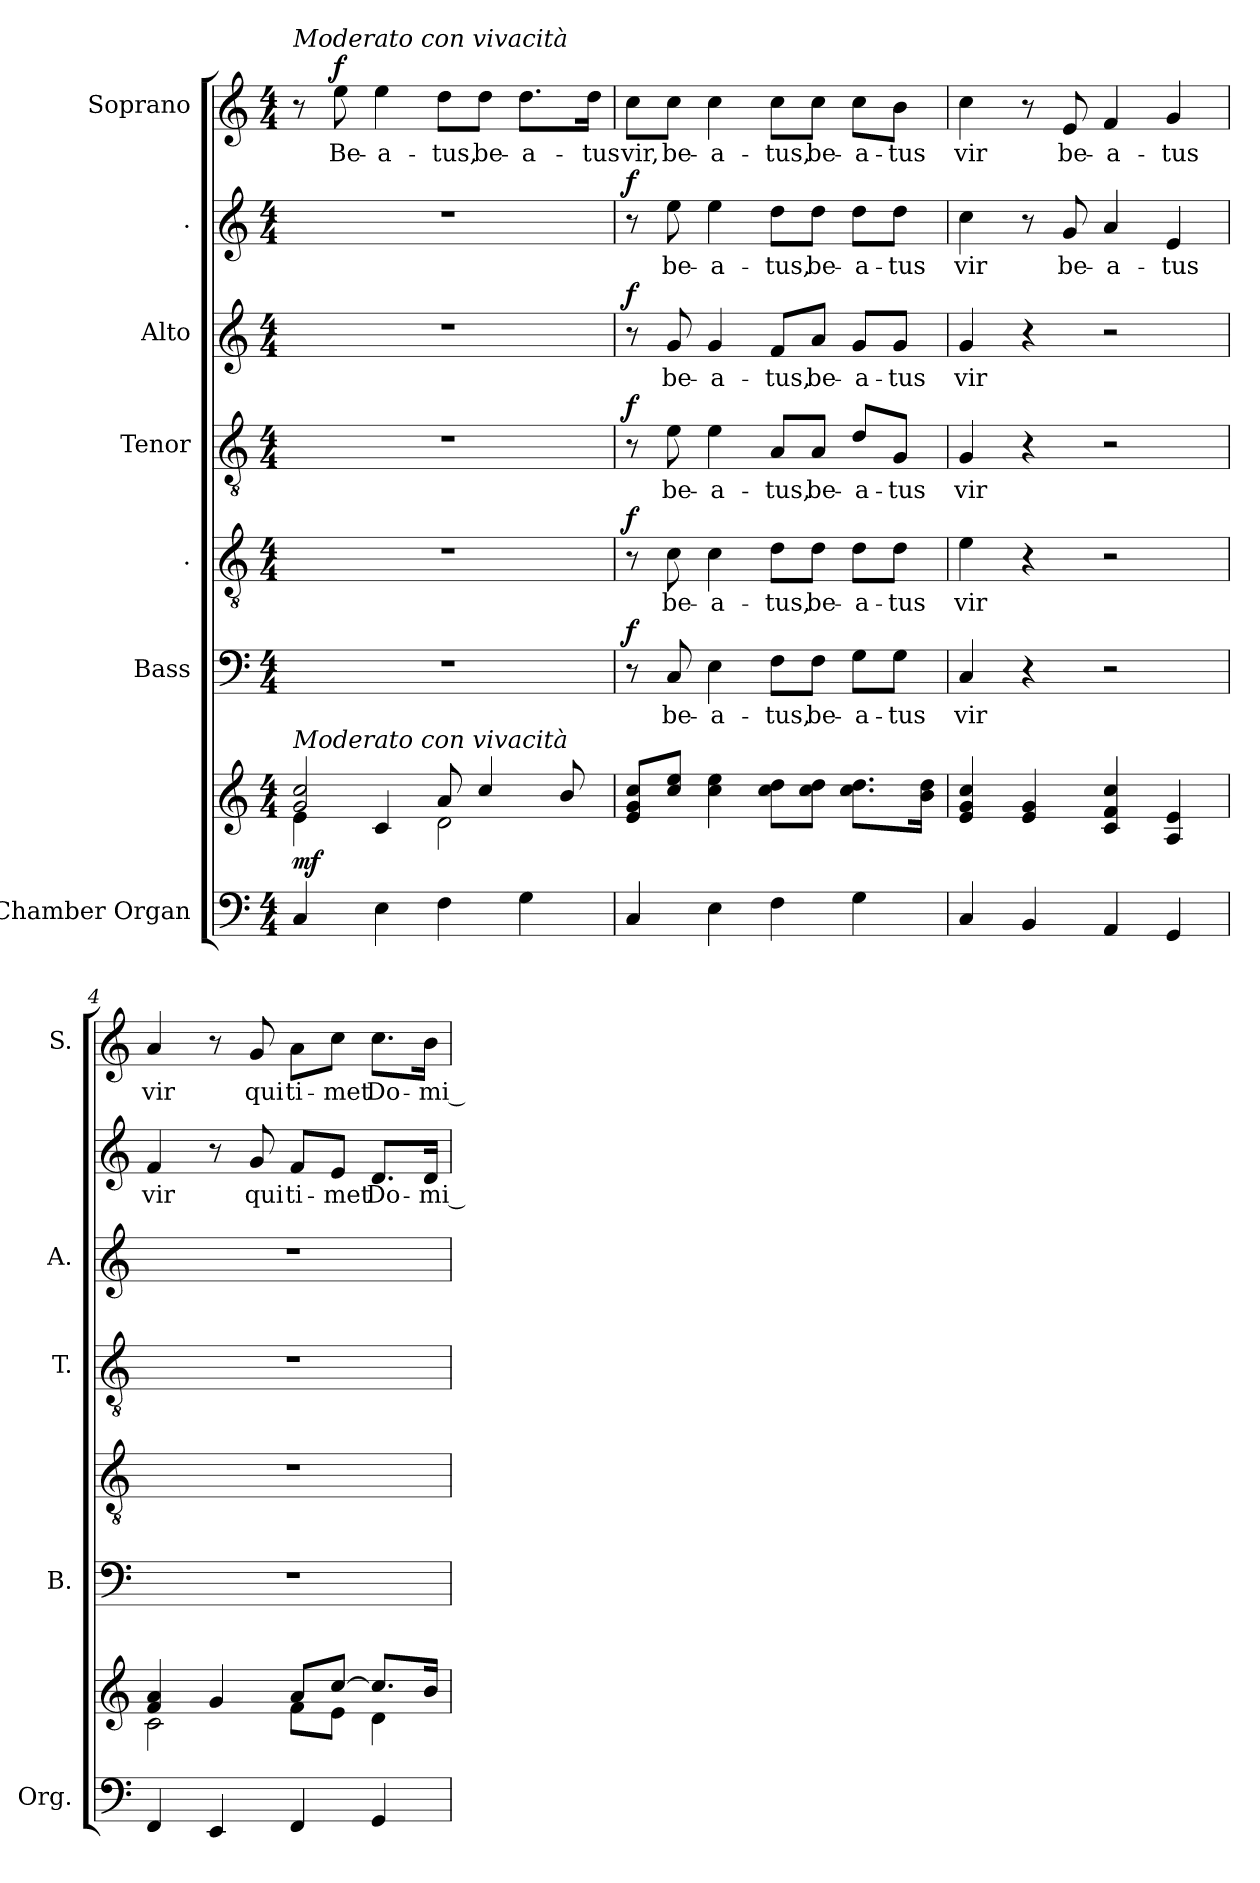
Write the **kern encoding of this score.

**kern	**kern	**dynam	**kern	**text	**dynam	**kern	**text	**dynam	**kern	**text	**dynam	**kern	**text	**dynam	**kern	**text	**dynam	**kern	**text	**dynam
*part7	*part7	*part7	*part6	*part6	*part6	*part5	*part5	*part5	*part4	*part4	*part4	*part3	*part3	*part3	*part2	*part2	*part2	*part1	*part1	*part1
*staff8	*staff7	*staff7/8	*staff6	*staff6	*staff6	*staff5	*staff5	*staff5	*staff4	*staff4	*staff4	*staff3	*staff3	*staff3	*staff2	*staff2	*staff2	*staff1	*staff1	*staff1
*I"Chamber  Organ	*	*	*I"Bass	*	*	*I".	*	*	*I"Tenor	*	*	*I"Alto	*	*	*I".	*	*	*I"Soprano	*	*
*I'Org.	*	*	*I'B.	*	*	*	*	*	*I'T.	*	*	*I'A.	*	*	*	*	*	*I'S.	*	*
!!LO:PB:g=z
*clefF4	*clefG2	*	*clefF4	*	*	*clefGv2	*	*	*clefGv2	*	*	*clefG2	*	*	*clefG2	*	*	*clefG2	*	*
*	*	*	*	*	*	*ITrd7c12	*	*	*ITrd7c12	*	*	*	*	*	*	*	*	*	*	*
*k[]	*k[]	*	*k[]	*	*	*k[]	*	*	*k[]	*	*	*k[]	*	*	*k[]	*	*	*k[]	*	*
*C:	*C:	*	*C:	*	*	*C:	*	*	*C:	*	*	*C:	*	*	*C:	*	*	*C:	*	*
*M4/4	*M4/4	*	*M4/4	*	*	*M4/4	*	*	*M4/4	*	*	*M4/4	*	*	*M4/4	*	*	*M4/4	*	*
*MM86	*MM86	*	*MM86	*	*	*MM86	*	*	*MM86	*	*	*MM86	*	*	*MM86	*	*	*MM86	*	*
=1	=1	=1	=1	=1	=1	=1	=1	=1	=1	=1	=1	=1	=1	=1	=1	=1	=1	=1	=1	=1
*	*^	*	*	*	*	*	*	*	*	*	*	*	*	*	*	*	*	*	*	*
!	!	!	!	!	!	!	!	!	!	!	!	!	!	!	!	!	!	!	!LO:TX:a:i:t=Moderato con vivacità	!	!
!	!LO:TX:a:i:t=Moderato con vivacità	!	!	!	!	!	!	!	!	!	!	!	!	!	!	!	!	!	!	!	!
4Ci/	2gi/ 2cci	4ei\	mf	1r	.	.	1r	.	.	1r	.	.	1r	.	.	1r	.	.	8r	.	.
!	!	!	!	!	!	!	!	!	!	!	!	!	!	!	!	!	!	!	!	!LO:LY:b:color=#000000	!
.	.	.	.	.	.	.	.	.	.	.	.	.	.	.	.	.	.	.	8eei\	Be-	f
!	!	!	!	!	!	!	!	!	!	!	!	!	!	!	!	!	!	!	!	!LO:LY:b:color=#000000	!
4Ei\	.	4ci/	.	.	.	.	.	.	.	.	.	.	.	.	.	.	.	.	4eei\	-a-	.
!	!	!	!	!	!	!	!	!	!	!	!	!	!	!	!	!	!	!	!	!LO:LY:b:color=#000000	!
4Fi\	8ai/	2di\	.	.	.	.	.	.	.	.	.	.	.	.	.	.	.	.	8ddi\L	-tus,	.
!	!	!	!	!	!	!	!	!	!	!	!	!	!	!	!	!	!	!	!	!LO:LY:b:color=#000000	!
.	4cci/	.	.	.	.	.	.	.	.	.	.	.	.	.	.	.	.	.	8ddi\J	be-	.
!	!	!	!	!	!	!	!	!	!	!	!	!	!	!	!	!	!	!	!	!LO:LY:b:color=#000000	!
4Gi\	.	.	.	.	.	.	.	.	.	.	.	.	.	.	.	.	.	.	8.ddi\L	-a-	.
.	8bi/	.	.	.	.	.	.	.	.	.	.	.	.	.	.	.	.	.	.	.	.
!	!	!	!	!	!	!	!	!	!	!	!	!	!	!	!	!	!	!	!	!LO:LY:b:color=#000000	!
.	.	.	.	.	.	.	.	.	.	.	.	.	.	.	.	.	.	.	16ddi\Jk	-tus	.
*	*v	*v	*	*	*	*	*	*	*	*	*	*	*	*	*	*	*	*	*	*	*
=2	=2	=2	=2	=2	=2	=2	=2	=2	=2	=2	=2	=2	=2	=2	=2	=2	=2	=2	=2	=2
!	!	!	!	!	!	!	!	!	!	!	!	!	!	!	!	!	!	!	!LO:LY:b:color=#000000	!
4Ci/	8ei/ 8gi/ 8cci/L	.	8r	.	f	8r	.	f	8r	.	f	8r	.	f	8r	.	f	8cci\L	vir,	.
!	!	!	!	!LO:LY:b:color=#000000	!	!	!	!	!	!	!	!	!	!	!	!	!	!	!	!
!	!	!	!	!	!	!	!LO:LY:b:color=#000000	!	!	!	!	!	!	!	!	!	!	!	!	!
!	!	!	!	!	!	!	!	!	!	!LO:LY:b:color=#000000	!	!	!	!	!	!	!	!	!	!
!	!	!	!	!	!	!	!	!	!	!	!	!	!LO:LY:b:color=#000000	!	!	!	!	!	!	!
!	!	!	!	!	!	!	!	!	!	!	!	!	!	!	!	!LO:LY:b:color=#000000	!	!	!	!
!	!	!	!	!	!	!	!	!	!	!	!	!	!	!	!	!	!	!	!LO:LY:b:color=#000000	!
.	8cci/ 8eei/J	.	8Ci/	be-	.	8Ci\	be-	.	8Ei\	be-	.	8gi/	be-	.	8eei\	be-	.	8cci\J	be-	.
!	!	!	!	!LO:LY:b:color=#000000	!	!	!	!	!	!	!	!	!	!	!	!	!	!	!	!
!	!	!	!	!	!	!	!LO:LY:b:color=#000000	!	!	!	!	!	!	!	!	!	!	!	!	!
!	!	!	!	!	!	!	!	!	!	!LO:LY:b:color=#000000	!	!	!	!	!	!	!	!	!	!
!	!	!	!	!	!	!	!	!	!	!	!	!	!LO:LY:b:color=#000000	!	!	!	!	!	!	!
!	!	!	!	!	!	!	!	!	!	!	!	!	!	!	!	!LO:LY:b:color=#000000	!	!	!	!
!	!	!	!	!	!	!	!	!	!	!	!	!	!	!	!	!	!	!	!LO:LY:b:color=#000000	!
4Ei\	4cci\ 4eei	.	4Ei\	-a-	.	4Ci\	-a-	.	4Ei\	-a-	.	4gi/	-a-	.	4eei\	-a-	.	4cci\	-a-	.
!	!	!	!	!LO:LY:b:color=#000000	!	!	!	!	!	!	!	!	!	!	!	!	!	!	!	!
!	!	!	!	!	!	!	!LO:LY:b:color=#000000	!	!	!	!	!	!	!	!	!	!	!	!	!
!	!	!	!	!	!	!	!	!	!	!LO:LY:b:color=#000000	!	!	!	!	!	!	!	!	!	!
!	!	!	!	!	!	!	!	!	!	!	!	!	!LO:LY:b:color=#000000	!	!	!	!	!	!	!
!	!	!	!	!	!	!	!	!	!	!	!	!	!	!	!	!LO:LY:b:color=#000000	!	!	!	!
!	!	!	!	!	!	!	!	!	!	!	!	!	!	!	!	!	!	!	!LO:LY:b:color=#000000	!
4Fi\	8cci\ 8ddi\L	.	8Fi\L	-tus,	.	8Di\L	-tus,	.	8AAi/L	-tus,	.	8fi/L	-tus,	.	8ddi\L	-tus,	.	8cci\L	-tus,	.
!	!	!	!	!LO:LY:b:color=#000000	!	!	!	!	!	!	!	!	!	!	!	!	!	!	!	!
!	!	!	!	!	!	!	!LO:LY:b:color=#000000	!	!	!	!	!	!	!	!	!	!	!	!	!
!	!	!	!	!	!	!	!	!	!	!LO:LY:b:color=#000000	!	!	!	!	!	!	!	!	!	!
!	!	!	!	!	!	!	!	!	!	!	!	!	!LO:LY:b:color=#000000	!	!	!	!	!	!	!
!	!	!	!	!	!	!	!	!	!	!	!	!	!	!	!	!LO:LY:b:color=#000000	!	!	!	!
!	!	!	!	!	!	!	!	!	!	!	!	!	!	!	!	!	!	!	!LO:LY:b:color=#000000	!
.	8cci\ 8ddi\J	.	8Fi\J	be-	.	8Di\J	be-	.	8AAi/J	be-	.	8ai/J	be-	.	8ddi\J	be-	.	8cci\J	be-	.
!	!	!	!	!LO:LY:b:color=#000000	!	!	!	!	!	!	!	!	!	!	!	!	!	!	!	!
!	!	!	!	!	!	!	!LO:LY:b:color=#000000	!	!	!	!	!	!	!	!	!	!	!	!	!
!	!	!	!	!	!	!	!	!	!	!LO:LY:b:color=#000000	!	!	!	!	!	!	!	!	!	!
!	!	!	!	!	!	!	!	!	!	!	!	!	!LO:LY:b:color=#000000	!	!	!	!	!	!	!
!	!	!	!	!	!	!	!	!	!	!	!	!	!	!	!	!LO:LY:b:color=#000000	!	!	!	!
!	!	!	!	!	!	!	!	!	!	!	!	!	!	!	!	!	!	!	!LO:LY:b:color=#000000	!
4Gi\	8.cci\ 8.ddi\L	.	8Gi\L	-a-	.	8Di\L	-a-	.	8Di/L	-a-	.	8gi/L	-a-	.	8ddi\L	-a-	.	8cci\L	-a-	.
!	!	!	!	!LO:LY:b:color=#000000	!	!	!	!	!	!	!	!	!	!	!	!	!	!	!	!
!	!	!	!	!	!	!	!LO:LY:b:color=#000000	!	!	!	!	!	!	!	!	!	!	!	!	!
!	!	!	!	!	!	!	!	!	!	!LO:LY:b:color=#000000	!	!	!	!	!	!	!	!	!	!
!	!	!	!	!	!	!	!	!	!	!	!	!	!LO:LY:b:color=#000000	!	!	!	!	!	!	!
!	!	!	!	!	!	!	!	!	!	!	!	!	!	!	!	!LO:LY:b:color=#000000	!	!	!	!
!	!	!	!	!	!	!	!	!	!	!	!	!	!	!	!	!	!	!	!LO:LY:b:color=#000000	!
.	.	.	8Gi\J	-tus	.	8Di\J	-tus	.	8GGi/J	-tus	.	8gi/J	-tus	.	8ddi\J	-tus	.	8bi\J	-tus	.
.	16bi\ 16ddi\Jk	.	.	.	.	.	.	.	.	.	.	.	.	.	.	.	.	.	.	.
=3	=3	=3	=3	=3	=3	=3	=3	=3	=3	=3	=3	=3	=3	=3	=3	=3	=3	=3	=3	=3
!	!	!	!	!LO:LY:b:color=#000000	!	!	!	!	!	!	!	!	!	!	!	!	!	!	!	!
!	!	!	!	!	!	!	!LO:LY:b:color=#000000	!	!	!	!	!	!	!	!	!	!	!	!	!
!	!	!	!	!	!	!	!	!	!	!LO:LY:b:color=#000000	!	!	!	!	!	!	!	!	!	!
!	!	!	!	!	!	!	!	!	!	!	!	!	!LO:LY:b:color=#000000	!	!	!	!	!	!	!
!	!	!	!	!	!	!	!	!	!	!	!	!	!	!	!	!LO:LY:b:color=#000000	!	!	!	!
!	!	!	!	!	!	!	!	!	!	!	!	!	!	!	!	!	!	!	!LO:LY:b:color=#000000	!
4Ci/	4ei/ 4gi 4cci	.	4Ci/	vir	.	4Ei\	vir	.	4GGi/	vir	.	4gi/	vir	.	4cci\	vir	.	4cci\	vir	.
4BBi/	4ei/ 4gi	.	4r	.	.	4r	.	.	4r	.	.	4r	.	.	8r	.	.	8r	.	.
!	!	!	!	!	!	!	!	!	!	!	!	!	!	!	!	!LO:LY:b:color=#000000	!	!	!	!
!	!	!	!	!	!	!	!	!	!	!	!	!	!	!	!	!	!	!	!LO:LY:b:color=#000000	!
.	.	.	.	.	.	.	.	.	.	.	.	.	.	.	8gi/	be-	.	8ei/	be-	.
!	!	!	!	!	!	!	!	!	!	!	!	!	!	!	!	!LO:LY:b:color=#000000	!	!	!	!
!	!	!	!	!	!	!	!	!	!	!	!	!	!	!	!	!	!	!	!LO:LY:b:color=#000000	!
4AAi/	4ci/ 4fi 4cci	.	2r	.	.	2r	.	.	2r	.	.	2r	.	.	4ai/	-a-	.	4fi/	-a-	.
!	!	!	!	!	!	!	!	!	!	!	!	!	!	!	!	!LO:LY:b:color=#000000	!	!	!	!
!	!	!	!	!	!	!	!	!	!	!	!	!	!	!	!	!	!	!	!LO:LY:b:color=#000000	!
4GGi/	4Ai/ 4ei	.	.	.	.	.	.	.	.	.	.	.	.	.	4ei/	-tus	.	4gi/	-tus	.
=4	=4	=4	=4	=4	=4	=4	=4	=4	=4	=4	=4	=4	=4	=4	=4	=4	=4	=4	=4	=4
*	*^	*	*	*	*	*	*	*	*	*	*	*	*	*	*	*	*	*	*	*
!	!	!	!	!	!	!	!	!	!	!	!	!	!	!	!	!	!LO:LY:b:color=#000000	!	!	!	!
!	!	!	!	!	!	!	!	!	!	!	!	!	!	!	!	!	!	!	!	!LO:LY:b:color=#000000	!
4FFi/	4fi/ 4ai	2ci\	.	1r	.	.	1r	.	.	1r	.	.	1r	.	.	4fi/	vir	.	4ai/	vir	.
4EEi/	4gi/	.	.	.	.	.	.	.	.	.	.	.	.	.	.	8r	.	.	8r	.	.
!	!	!	!	!	!	!	!	!	!	!	!	!	!	!	!	!	!LO:LY:b:color=#000000	!	!	!	!
!	!	!	!	!	!	!	!	!	!	!	!	!	!	!	!	!	!	!	!	!LO:LY:b:color=#000000	!
.	.	.	.	.	.	.	.	.	.	.	.	.	.	.	.	8gi/	qui	.	8gi/	qui	.
!	!	!	!	!	!	!	!	!	!	!	!	!	!	!	!	!	!LO:LY:b:color=#000000	!	!	!	!
!	!	!	!	!	!	!	!	!	!	!	!	!	!	!	!	!	!	!	!	!LO:LY:b:color=#000000	!
4FFi/	8ai/L	8fi\L	.	.	.	.	.	.	.	.	.	.	.	.	.	8fi/L	ti-	.	8ai\L	ti-	.
!	!	!	!	!	!	!	!	!	!	!	!	!	!	!	!	!	!LO:LY:b:color=#000000	!	!	!	!
!	!	!	!	!	!	!	!	!	!	!	!	!	!	!	!	!	!	!	!	!LO:LY:b:color=#000000	!
.	[8cci/J	8ei\J	.	.	.	.	.	.	.	.	.	.	.	.	.	8ei/J	-met	.	8cci\J	-met	.
!	!	!	!	!	!	!	!	!	!	!	!	!	!	!	!	!	!LO:LY:b:color=#000000	!	!	!	!
!	!	!	!	!	!	!	!	!	!	!	!	!	!	!	!	!	!	!	!	!LO:LY:b:color=#000000	!
4GGi/	8.cci/L]	4di\	.	.	.	.	.	.	.	.	.	.	.	.	.	8.di/L	Do-	.	8.cci\L	Do-	.
!	!	!	!	!	!	!	!	!	!	!	!	!	!	!	!	!	!LO:LY:b:color=#000000	!	!	!	!
!	!	!	!	!	!	!	!	!	!	!	!	!	!	!	!	!	!	!	!	!LO:LY:b:color=#000000	!
.	16bi/Jk	.	.	.	.	.	.	.	.	.	.	.	.	.	.	16di/Jk	-mi --	.	16bi\Jk	-mi --	.
*	*v	*v	*	*	*	*	*	*	*	*	*	*	*	*	*	*	*	*	*	*	*
=	=	=	=	=	=	=	=	=	=	=	=	=	=	=	=	=	=	=	=	=
*-	*-	*-	*-	*-	*-	*-	*-	*-	*-	*-	*-	*-	*-	*-	*-	*-	*-	*-	*-	*-
